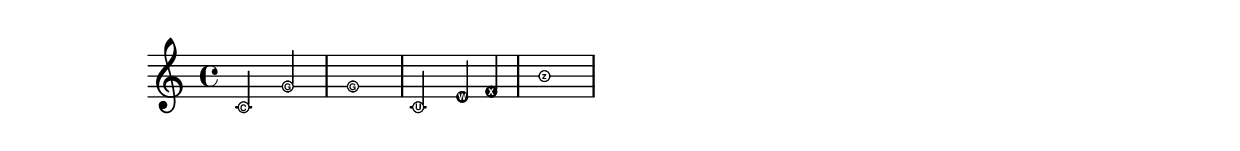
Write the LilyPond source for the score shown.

\version "2.3.4"

\header {
    texidoc = " Easy-notation (or Ez-notation) prints names in note heads.
You also get ledger lines, of course."
}

\score {
     {
	\setEasyHeads
	c'2 g'2 | g'1 
	\override NoteHead #'note-names = ##("U" "V" "W" "X" "Y" "Z" "z")
	c'2 e'4 f' | b'1
    }
    \paper {
	raggedright = ##t
    } 
}

